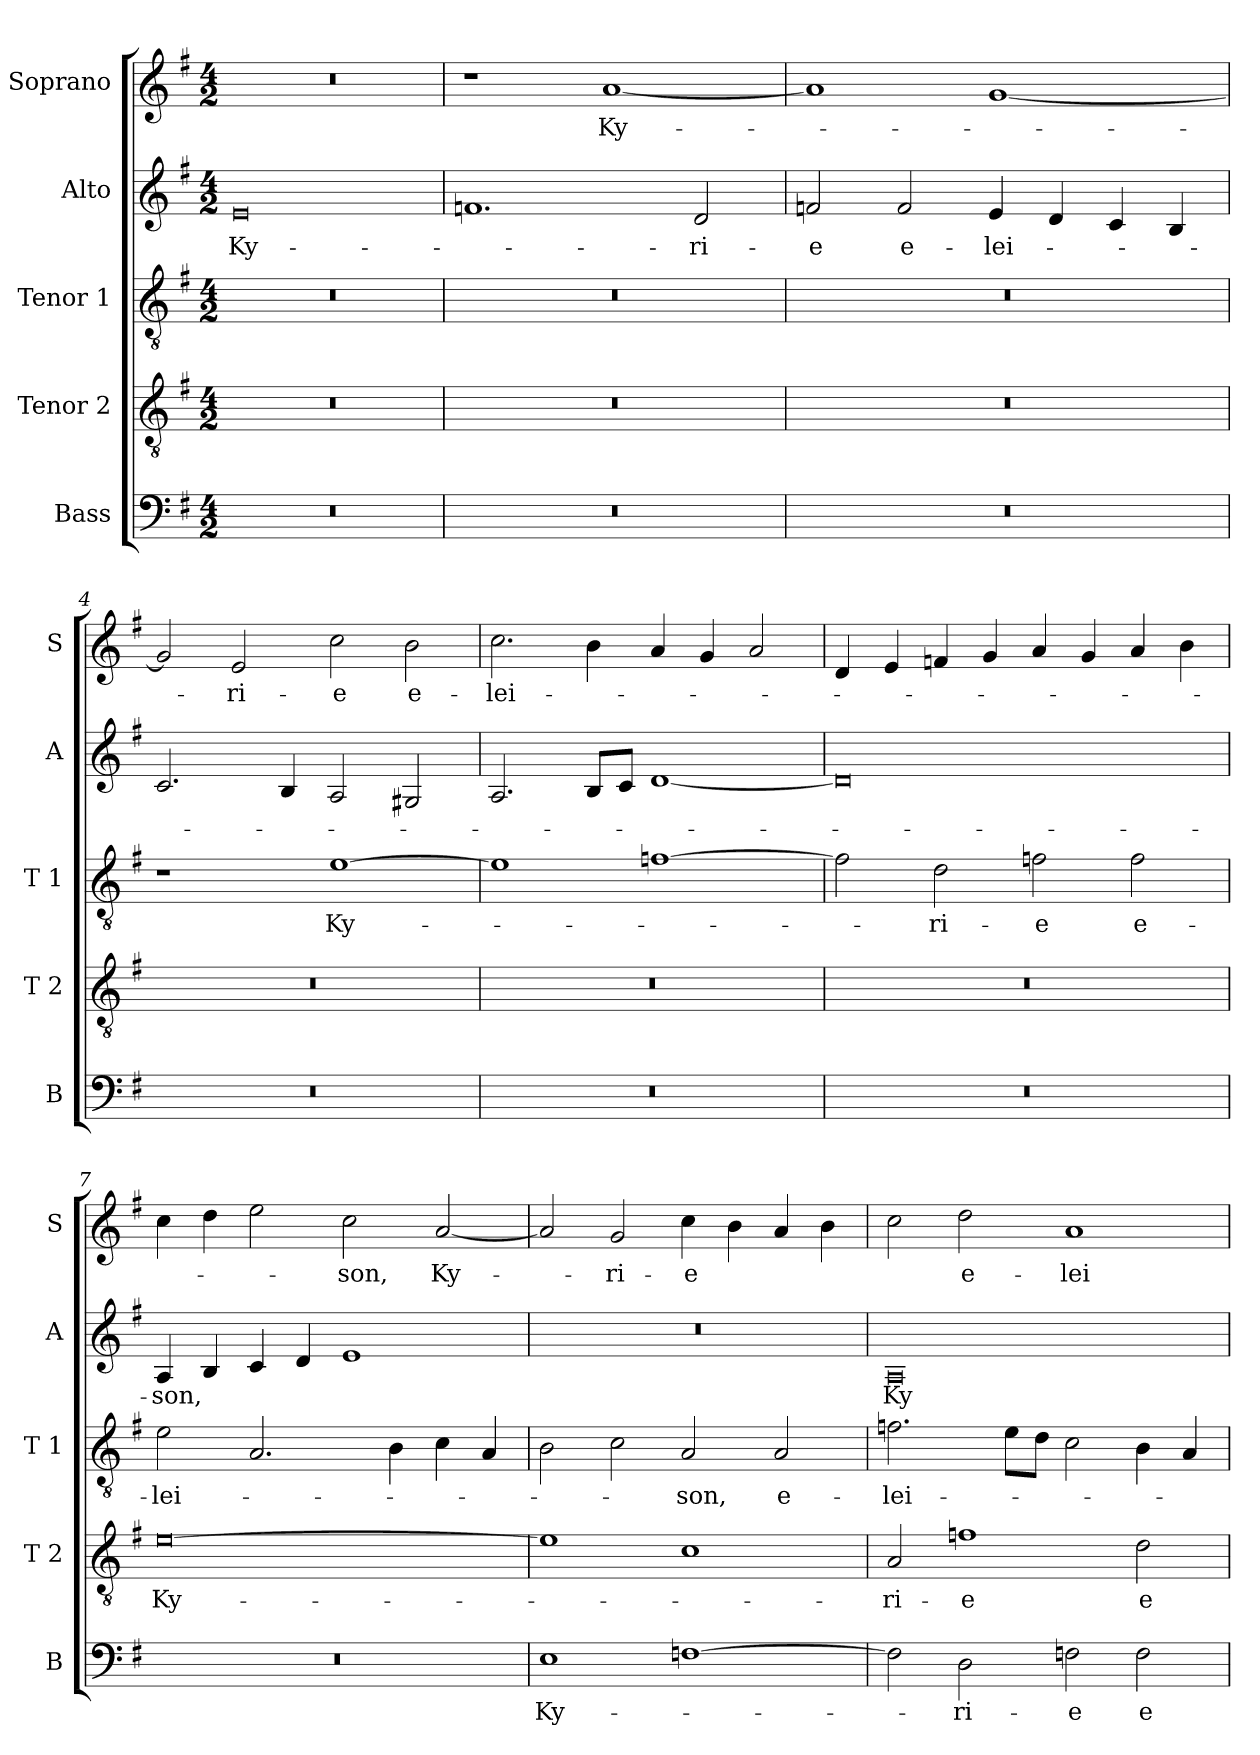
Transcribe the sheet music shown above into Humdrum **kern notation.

**kern	**text	**kern	**text	**kern	**text	**kern	**text	**kern	**text
*part5	*part5	*part4	*part4	*part3	*part3	*part2	*part2	*part1	*part1
*staff5	*staff5	*staff4	*staff4	*staff3	*staff3	*staff2	*staff2	*staff1	*staff1
*I"Bass	*	*I"Tenor 2	*	*I"Tenor 1	*	*I"Alto	*	*I"Soprano	*
*I'B	*	*I'T 2	*	*I'T 1	*	*I'A	*	*I'S	*
*clefF4	*	*clefGv2	*	*clefGv2	*	*clefG2	*	*clefG2	*
*k[f#]	*	*k[f#]	*	*k[f#]	*	*k[f#]	*	*k[f#]	*
*G:	*	*G:	*	*G:	*	*G:	*	*G:	*
*M4/2	*	*M4/2	*	*M4/2	*	*M4/2	*	*M4/2	*
=1	=1	=1	=1	=1	=1	=1	=1	=1	=1
!	!	!	!	!	!	!	!LO:LY:b	!	!
0r	.	0r	.	0r	.	0e	Ky-	0r	.
=2	=2	=2	=2	=2	=2	=2	=2	=2	=2
0r	.	0r	.	0r	.	1.fn	.	1r	.
!	!	!	!	!	!	!	!	!	!LO:LY:b
.	.	.	.	.	.	.	.	[1a	Ky-
!	!	!	!	!	!	!	!LO:LY:b	!	!
.	.	.	.	.	.	2d/	-ri-	.	.
=3	=3	=3	=3	=3	=3	=3	=3	=3	=3
!	!	!	!	!	!	!	!LO:LY:b	!	!
0r	.	0r	.	0r	.	2fn/	-e	1a]	.
!	!	!	!	!	!	!	!LO:LY:b	!	!
.	.	.	.	.	.	2f/	e-	.	.
!	!	!	!	!	!	!	!LO:LY:b	!	!
.	.	.	.	.	.	4e/	-lei-	[1g	.
.	.	.	.	.	.	4d/	.	.	.
.	.	.	.	.	.	4c/	.	.	.
.	.	.	.	.	.	4B/	.	.	.
=4	=4	=4	=4	=4	=4	=4	=4	=4	=4
0r	.	0r	.	1r	.	2.c/	.	2g/]	.
!	!	!	!	!	!	!	!	!	!LO:LY:b
.	.	.	.	.	.	.	.	2e/	-ri-
.	.	.	.	.	.	4B/	.	.	.
!	!	!	!	!	!LO:LY:b	!	!	!	!LO:LY:b
.	.	.	.	[1e	Ky-	2A/	.	2cc\	-e
!	!	!	!	!	!	!	!	!	!LO:LY:b
.	.	.	.	.	.	2G#X/	.	2b\	e-
=5	=5	=5	=5	=5	=5	=5	=5	=5	=5
!	!	!	!	!	!	!	!	!	!LO:LY:b
0r	.	0r	.	1e]	.	2.A/	.	2.cc\	-lei-
.	.	.	.	.	.	8B/L	.	4b\	.
.	.	.	.	.	.	8c/J	.	.	.
.	.	.	.	[1fn	.	[1d	.	4a/	.
.	.	.	.	.	.	.	.	4g/	.
.	.	.	.	.	.	.	.	2a/	.
!!LO:LB:g=z
=6	=6	=6	=6	=6	=6	=6	=6	=6	=6
0r	.	0r	.	2f\]	.	0d]	.	4d/	.
.	.	.	.	.	.	.	.	4e/	.
!	!	!	!	!	!LO:LY:b	!	!	!	!
.	.	.	.	2d\	-ri-	.	.	4fn/	.
.	.	.	.	.	.	.	.	4g/	.
!	!	!	!	!	!LO:LY:b	!	!	!	!
.	.	.	.	2fn\	-e	.	.	4a/	.
.	.	.	.	.	.	.	.	4g/	.
!	!	!	!	!	!LO:LY:b	!	!	!	!
.	.	.	.	2f\	e-	.	.	4a/	.
.	.	.	.	.	.	.	.	4b\	.
=7	=7	=7	=7	=7	=7	=7	=7	=7	=7
!	!	!	!LO:LY:b	!	!LO:LY:b	!	!LO:LY:b	!	!
0r	.	[0e	Ky-	2e\	-lei-	4A/	-son,	4cc\	.
.	.	.	.	.	.	4B/	.	4dd\	.
.	.	.	.	2.A/	.	4c/	.	2ee\	.
.	.	.	.	.	.	4d/	.	.	.
!	!	!	!	!	!	!	!	!	!LO:LY:b
.	.	.	.	.	.	1e	.	2cc\	-son,
.	.	.	.	4B\	.	.	.	.	.
!	!	!	!	!	!	!	!	!	!LO:LY:b
.	.	.	.	4c\	.	.	.	[2a/	Ky-
.	.	.	.	4A/	.	.	.	.	.
=8	=8	=8	=8	=8	=8	=8	=8	=8	=8
!	!LO:LY:b	!	!	!	!	!	!	!	!
1E	Ky-	1e]	.	2B\	.	0r	.	2a/]	.
!	!	!	!	!	!	!	!	!	!LO:LY:b
.	.	.	.	2c\	.	.	.	2g/	-ri-
!	!	!	!	!	!LO:LY:b	!	!	!	!LO:LY:b
[1Fn	.	1c	.	2A/	-son,	.	.	4cc\	-e
.	.	.	.	.	.	.	.	4b\	.
!	!	!	!	!	!LO:LY:b	!	!	!	!
.	.	.	.	2A/	e-	.	.	4a/	.
.	.	.	.	.	.	.	.	4b\	.
=9	=9	=9	=9	=9	=9	=9	=9	=9	=9
!	!	!	!LO:LY:b	!	!LO:LY:b	!	!LO:LY:b	!	!
2F\]	.	2A/	-ri-	2.fn\	-lei-	0A	Ky-	2cc\	.
!	!LO:LY:b	!	!LO:LY:b	!	!	!	!	!	!LO:LY:b
2D\	-ri-	1fn	-e	.	.	.	.	2dd\	e-
.	.	.	.	8e\L	.	.	.	.	.
.	.	.	.	8d\J	.	.	.	.	.
!	!LO:LY:b	!	!	!	!	!	!	!	!LO:LY:b
2Fn\	-e	.	.	2c\	.	.	.	1a	-lei-
!	!LO:LY:b	!	!LO:LY:b	!	!	!	!	!	!
2F\	e-	2d\	e-	4B\	.	.	.	.	.
.	.	.	.	4A/	.	.	.	.	.
=	=	=	=	=	=	=	=	=	=
*-	*-	*-	*-	*-	*-	*-	*-	*-	*-
